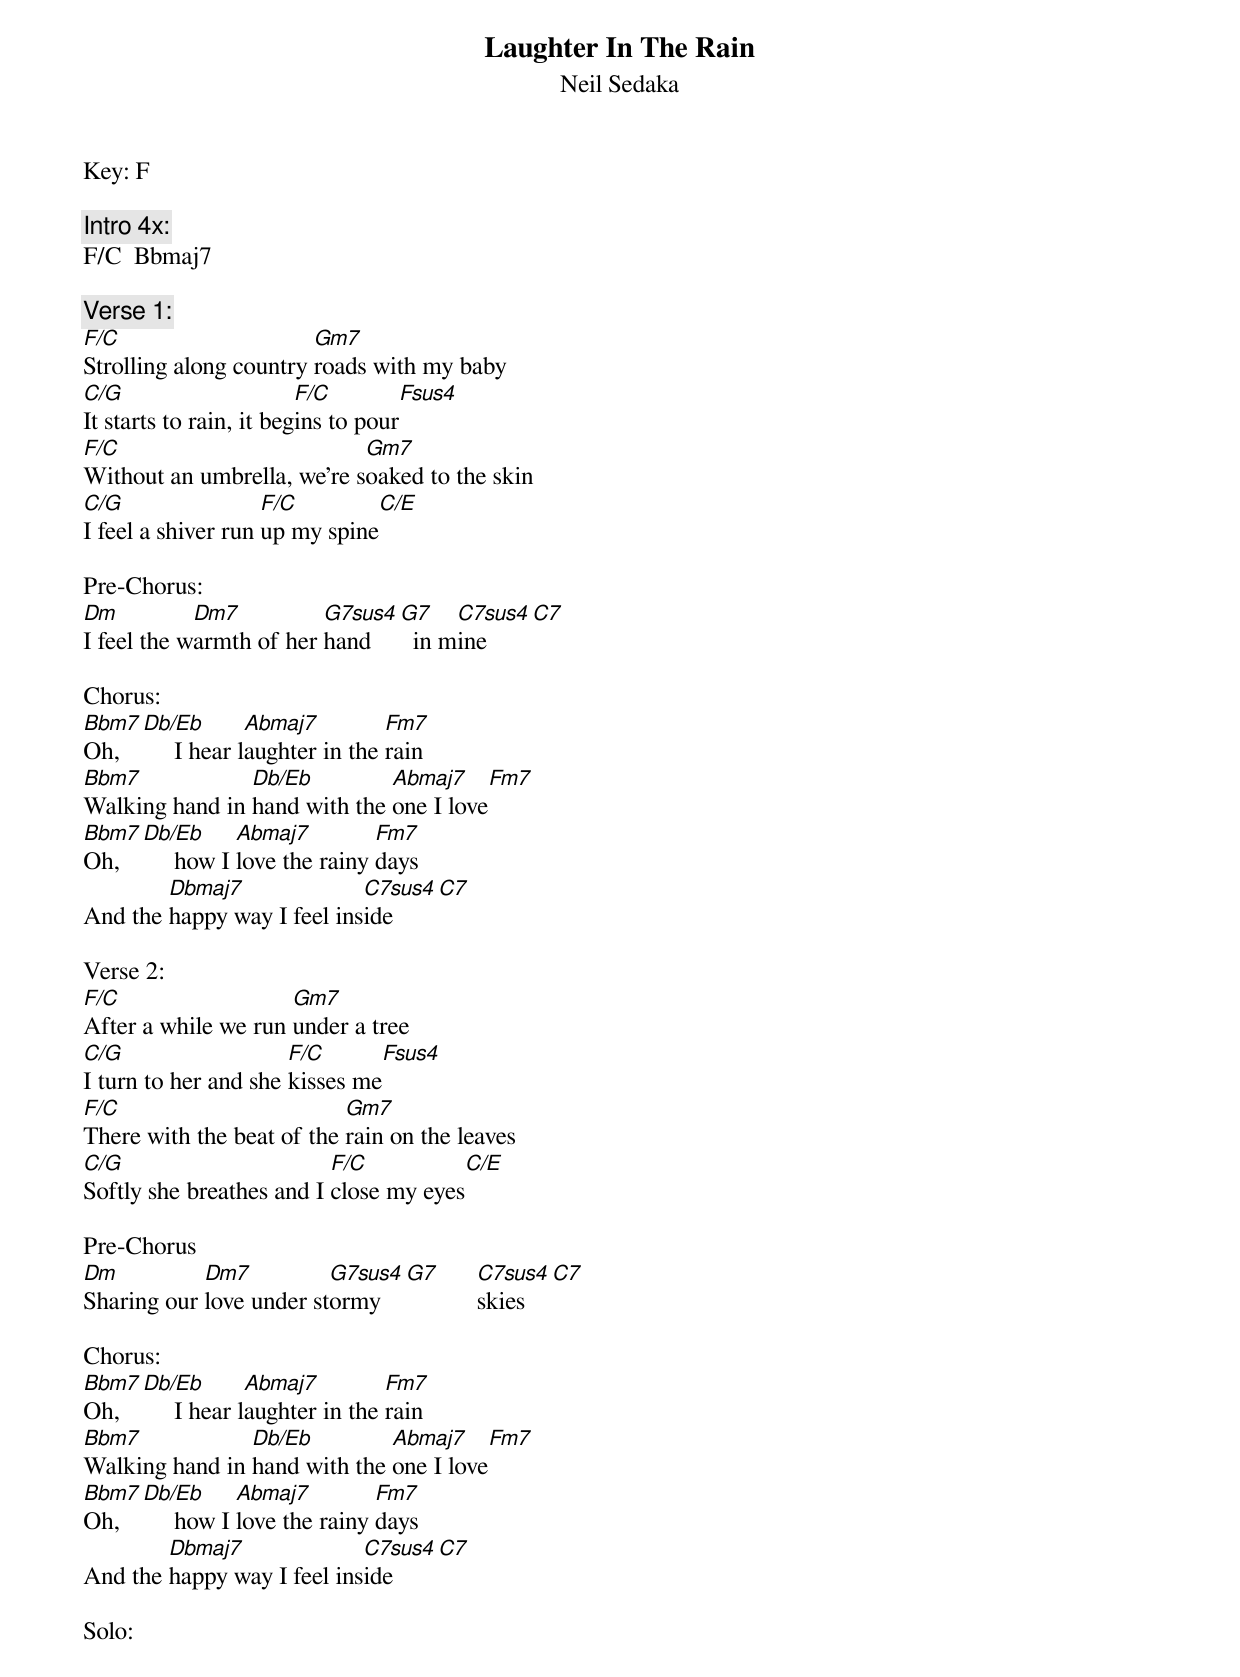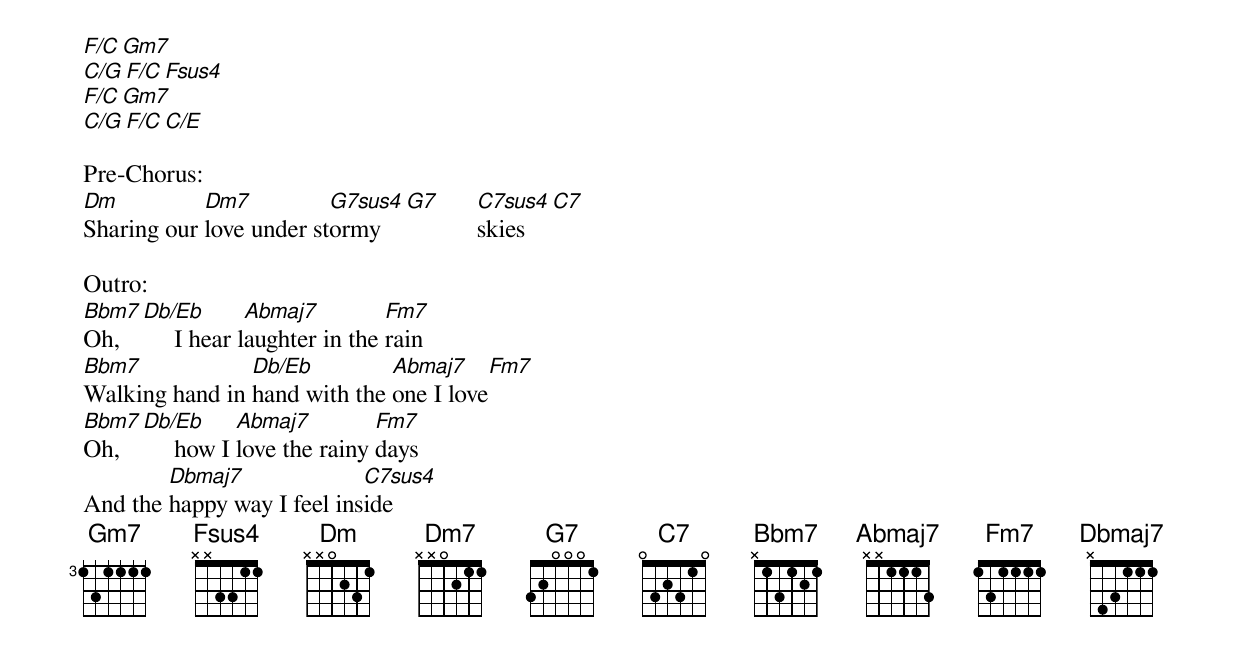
Laughter In The Rain
Neil Sedaka
Key: F

Intro 4x:
F/C  Bbmaj7

Verse 1:
F/C                     Gm7
Strolling along country roads with my baby
C/G                      F/C          Fsus4
It starts to rain, it begins to pour
F/C                         Gm7
Without an umbrella, we're soaked to the skin
C/G                 F/C        C/E
I feel a shiver run up my spine

Pre-Chorus:
Dm          Dm7          G7sus4 G7    C7sus4  C7
I feel the warmth of her hand     in mine

Chorus:
Bbm7 Db/Eb        Abmaj7         Fm7
Oh,       I hear laughter in the rain
Bbm7            Db/Eb         Abmaj7      Fm7
Walking hand in hand with the one I love
Bbm7 Db/Eb      Abmaj7         Fm7
Oh,       how I love the rainy days
        Dbmaj7              C7sus4  C7
And the happy way I feel inside

Verse 2:
F/C                  Gm7
After a while we run under a tree
C/G                   F/C       Fsus4
I turn to her and she kisses me
F/C                        Gm7
There with the beat of the rain on the leaves
C/G                       F/C          C/E
Softly she breathes and I close my eyes

Pre-Chorus
Dm          Dm7          G7sus4 G7    C7sus4  C7
Sharing our love under stormy         skies

Chorus:
Bbm7 Db/Eb        Abmaj7         Fm7
Oh,       I hear laughter in the rain
Bbm7            Db/Eb         Abmaj7      Fm7
Walking hand in hand with the one I love
Bbm7 Db/Eb      Abmaj7         Fm7
Oh,       how I love the rainy days
        Dbmaj7              C7sus4  C7
And the happy way I feel inside

Solo:
F/C    Gm7
C/G    F/C   Fsus4
F/C    Gm7
C/G    F/C   C/E

Pre-Chorus:
Dm          Dm7          G7sus4 G7    C7sus4  C7
Sharing our love under stormy         skies

Outro:
Bbm7 Db/Eb        Abmaj7         Fm7
Oh,       I hear laughter in the rain
Bbm7            Db/Eb         Abmaj7      Fm7
Walking hand in hand with the one I love
Bbm7 Db/Eb      Abmaj7         Fm7
Oh,       how I love the rainy days
        Dbmaj7              C7sus4
And the happy way I feel inside
